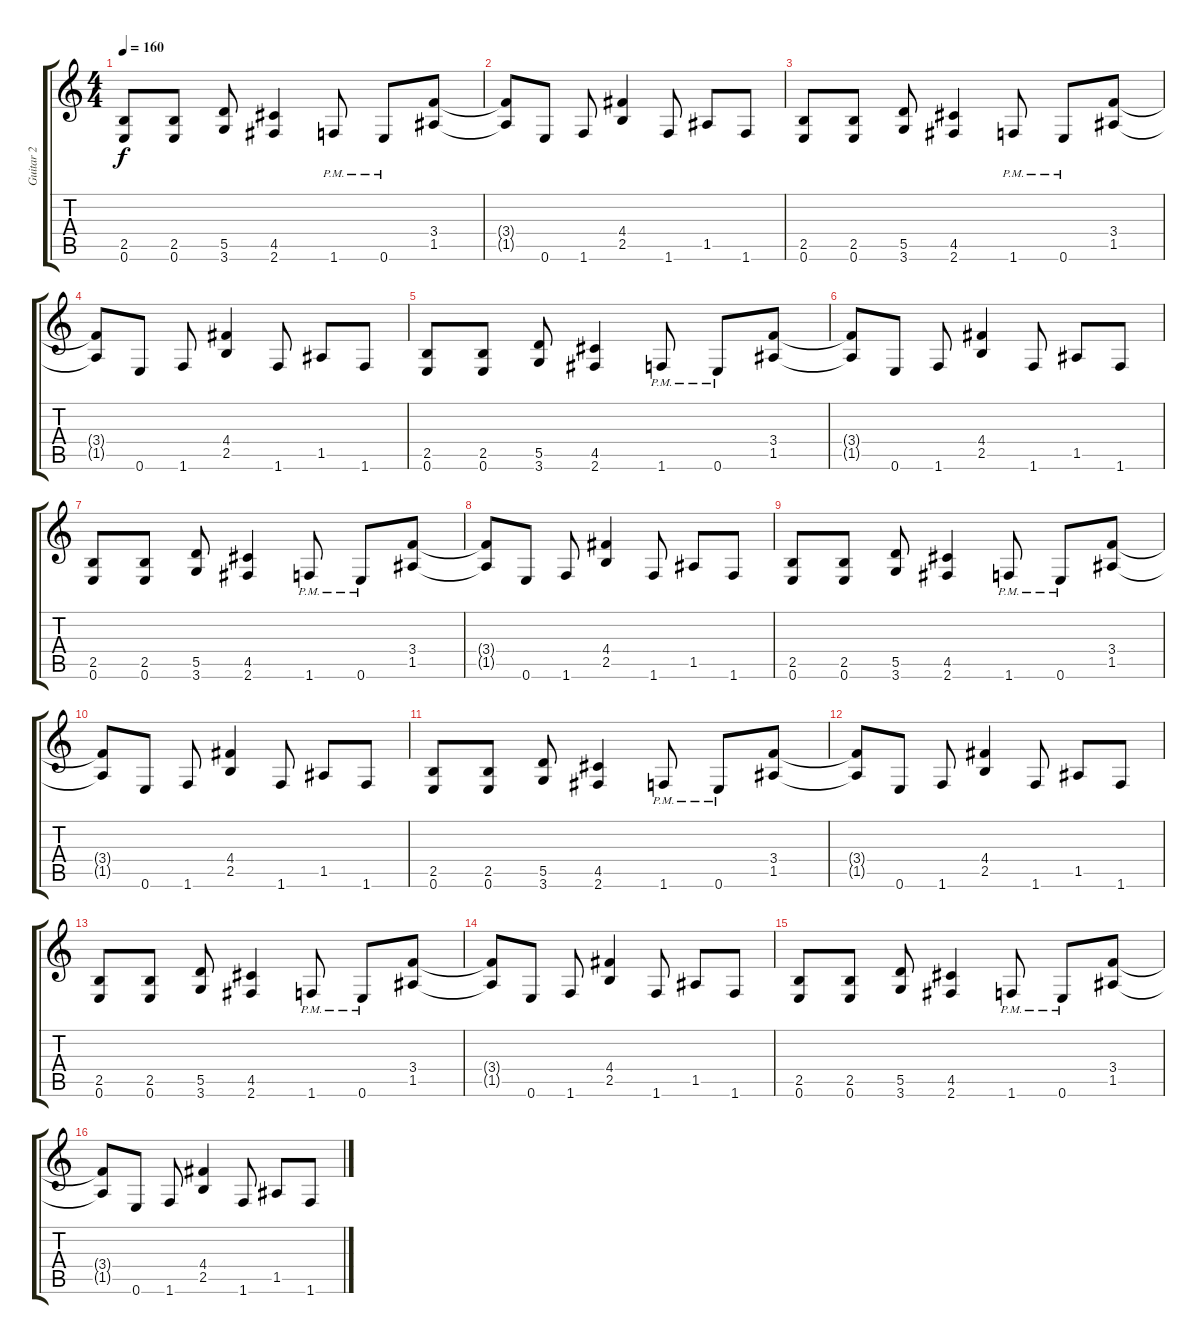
\track ("Guitar 2" "Guitar 2") {instrument distortionguitar}
\staff {score tabs}
\tuning (E4 B3 G3 D3 A2 E2) {hide}
\ts (4 4)
\tempo 160
\clef g2
\ks c
(2.5 0.6).8{dy f} (2.5 0.6).8 (5.5 3.6).8 (4.5 2.6).4 1.6{pm}.8 0.6{pm}.8 (3.4 1.5).8 |
(3.4{t} 1.5{t}).8 0.6.8 1.6.8 (4.4 2.5).4 1.6.8 1.5.8 1.6.8 |
(2.5 0.6).8 (2.5 0.6).8 (5.5 3.6).8 (4.5 2.6).4 1.6{pm}.8 0.6{pm}.8 (3.4 1.5).8 |
(3.4{t} 1.5{t}).8 0.6.8 1.6.8 (4.4 2.5).4 1.6.8 1.5.8 1.6.8 |
(2.5 0.6).8 (2.5 0.6).8 (5.5 3.6).8 (4.5 2.6).4 1.6{pm}.8 0.6{pm}.8 (3.4 1.5).8 |
(3.4{t} 1.5{t}).8 0.6.8 1.6.8 (4.4 2.5).4 1.6.8 1.5.8 1.6.8 |
(2.5 0.6).8 (2.5 0.6).8 (5.5 3.6).8 (4.5 2.6).4 1.6{pm}.8 0.6{pm}.8 (3.4 1.5).8 |
(3.4{t} 1.5{t}).8 0.6.8 1.6.8 (4.4 2.5).4 1.6.8 1.5.8 1.6.8 |
(2.5 0.6).8 (2.5 0.6).8 (5.5 3.6).8 (4.5 2.6).4 1.6{pm}.8 0.6{pm}.8 (3.4 1.5).8 |
(3.4{t} 1.5{t}).8 0.6.8 1.6.8 (4.4 2.5).4 1.6.8 1.5.8 1.6.8 |
(2.5 0.6).8 (2.5 0.6).8 (5.5 3.6).8 (4.5 2.6).4 1.6{pm}.8 0.6{pm}.8 (3.4 1.5).8 |
(3.4{t} 1.5{t}).8 0.6.8 1.6.8 (4.4 2.5).4 1.6.8 1.5.8 1.6.8 |
(2.5 0.6).8 (2.5 0.6).8 (5.5 3.6).8 (4.5 2.6).4 1.6{pm}.8 0.6{pm}.8 (3.4 1.5).8 |
(3.4{t} 1.5{t}).8 0.6.8 1.6.8 (4.4 2.5).4 1.6.8 1.5.8 1.6.8 |
(2.5 0.6).8 (2.5 0.6).8 (5.5 3.6).8 (4.5 2.6).4 1.6{pm}.8 0.6{pm}.8 (3.4 1.5).8 |
(3.4{t} 1.5{t}).8 0.6.8 1.6.8 (4.4 2.5).4 1.6.8 1.5.8 1.6.8
